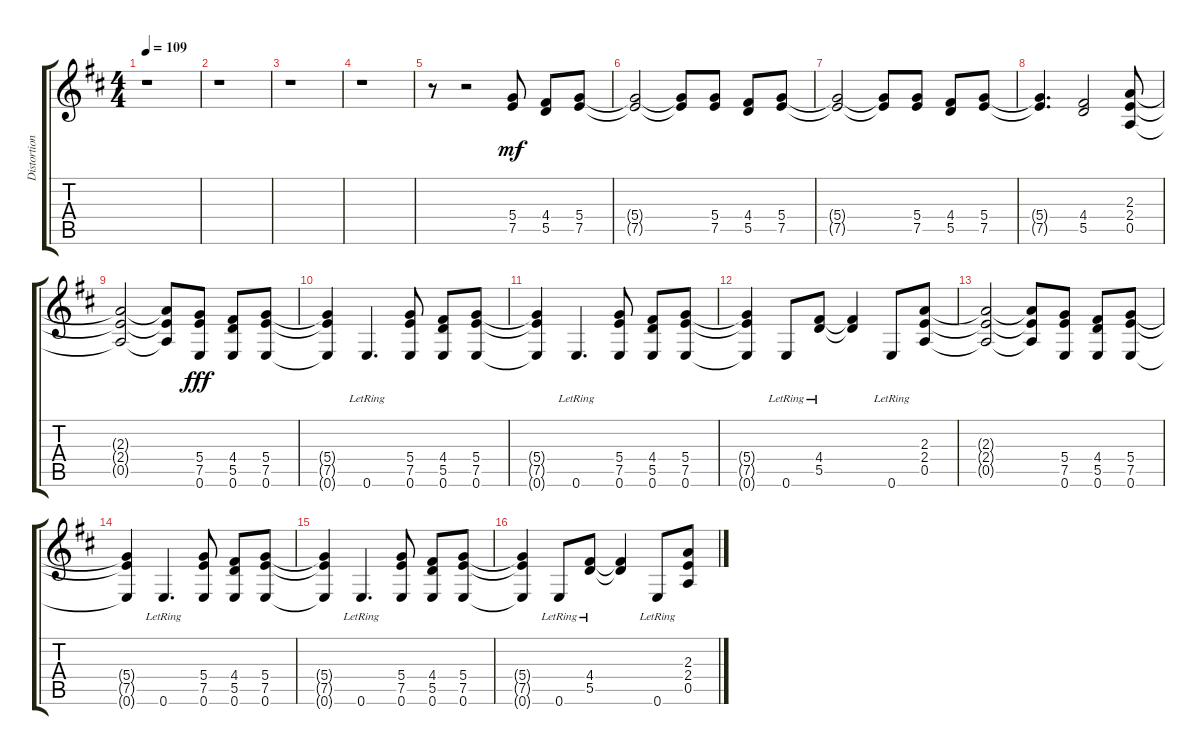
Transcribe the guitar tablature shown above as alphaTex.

\track ("Distortion Guitar - Right" "Distortion") {instrument distortionguitar}
\staff {score tabs}
\tuning (E4 B3 G3 D3 A2 E2) {hide}
\ts (4 4)
\tempo 109
\clef g2
\ks d
r.1{dy mf instrument distortionguitar} |
r.1 |
r.1 |
r.1 |
r.8 r.2 (5.4 7.5).8 (4.4 5.5).8 (5.4 7.5).8 |
(5.4{t} 7.5{t}).2 (5.4{t} 7.5{t}).8 (5.4 7.5).8 (4.4 5.5).8 (5.4 7.5).8 |
(5.4{t} 7.5{t}).2 (5.4{t} 7.5{t}).8 (5.4 7.5).8 (4.4 5.5).8 (5.4 7.5).8 |
(5.4{t} 7.5{t}).4{d} (4.4 5.5).2 (2.3 2.4 0.5).8 |
(2.3{t} 2.4{t} 0.5{t}).2 (2.3{t} 2.4{t} 0.5{t}).8 (5.4 7.5 0.6).8{dy fff} (4.4 5.5 0.6).8 (5.4 7.5 0.6).8 |
(5.4{t} 7.5{t} 0.6{t}).4 0.6{lr}.4{d} (5.4 7.5 0.6).8 (4.4 5.5 0.6).8 (5.4 7.5 0.6).8 |
(5.4{t} 7.5{t} 0.6{t}).4 0.6{lr}.4{d} (5.4 7.5 0.6).8 (4.4 5.5 0.6).8 (5.4 7.5 0.6).8 |
(5.4{t} 7.5{t} 0.6{t}).4 0.6{lr}.8 (4.4{lr} 5.5{lr}).8 (4.4{t} 5.5{t}).4 0.6{lr}.8 (2.3 2.4 0.5).8 |
(2.3{t} 2.4{t} 0.5{t}).2 (2.3{t} 2.4{t} 0.5{t}).8 (5.4 7.5 0.6).8 (4.4 5.5 0.6).8 (5.4 7.5 0.6).8 |
(5.4{t} 7.5{t} 0.6{t}).4 0.6{lr}.4{d} (5.4 7.5 0.6).8 (4.4 5.5 0.6).8 (5.4 7.5 0.6).8 |
(5.4{t} 7.5{t} 0.6{t}).4 0.6{lr}.4{d} (5.4 7.5 0.6).8 (4.4 5.5 0.6).8 (5.4 7.5 0.6).8 |
(5.4{t} 7.5{t} 0.6{t}).4 0.6{lr}.8 (4.4{lr} 5.5{lr}).8 (4.4{t} 5.5{t}).4 0.6{lr}.8 (2.3 2.4 0.5).8
